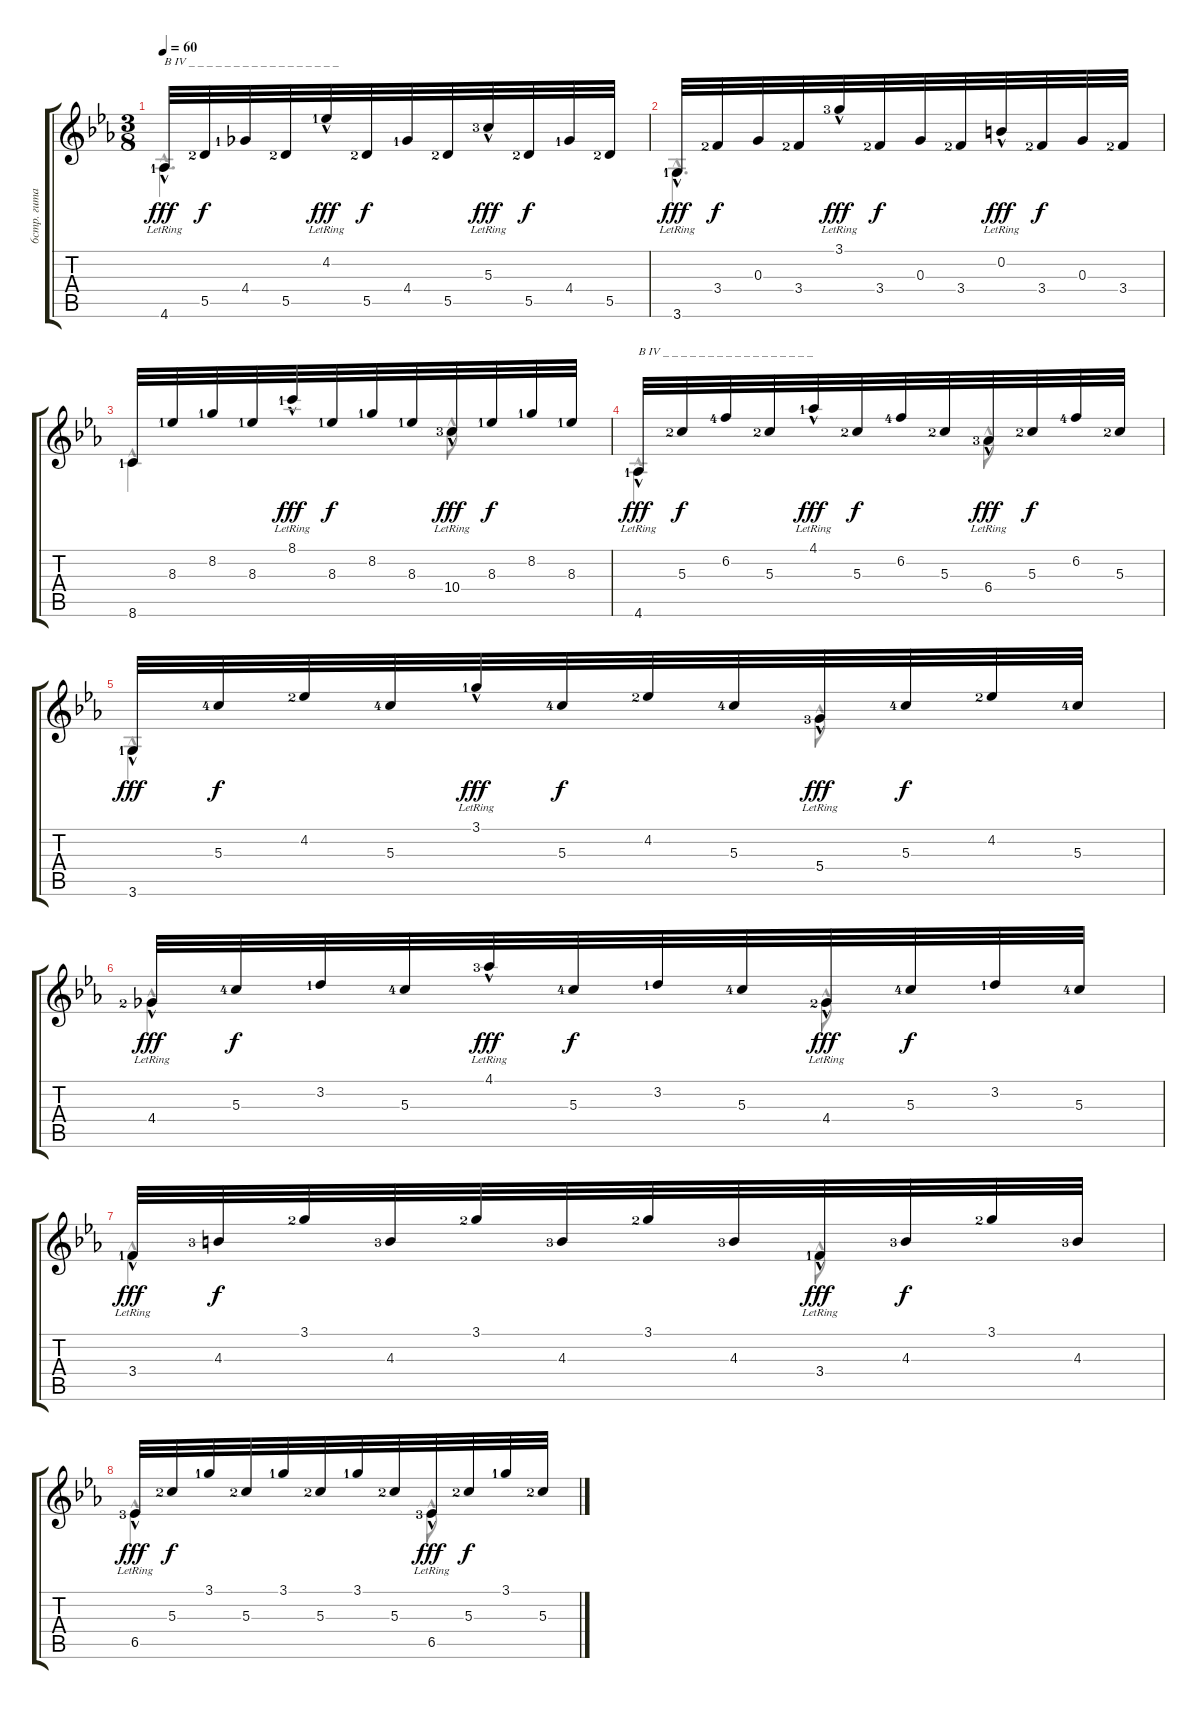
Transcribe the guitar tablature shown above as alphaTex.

\track ("6стр. гитара" "6стр. гита") {instrument acousticguitarnylon}
\staff {score tabs}
\tuning (E4 B3 G3 D3 A2 E2) {hide}
\voice
\ts (3 8)
\tempo 60
\clef g2
\ks cminor
4.6{hac lr lf 2}.32{txt "B IV _ _ _ _ _ _ _ _ _ _ _ _ _ _ _ _ _" dy fff} 5.5{lf 3}.32{dy f} 4.4{lf 2}.32 5.5{lf 3}.32 4.2{hac lr lf 2}.32{dy fff} 5.5{lf 3}.32{dy f} 4.4{lf 2}.32 5.5{lf 3}.32 5.3{hac lr lf 4}.32{dy fff} 5.5{lf 3}.32{dy f} 4.4{lf 2}.32 5.5{lf 3}.32 |
3.6{hac lr lf 2}.32{dy fff} 3.4{lf 3}.32{dy f} 0.3.32 3.4{lf 3}.32 3.1{hac lr lf 4}.32{dy fff} 3.4{lf 3}.32{dy f} 0.3.32 3.4{lf 3}.32 0.2{hac lr}.32{dy fff} 3.4{lf 3}.32{dy f} 0.3.32 3.4{lf 3}.32 |
8.6{lf 2}.32 8.3{lf 2}.32 8.2{lf 2}.32 8.3{lf 2}.32 8.1{hac lr lf 2}.32{dy fff} 8.3{lf 2}.32{dy f} 8.2{lf 2}.32 8.3{lf 2}.32 10.4{hac lr lf 4}.32{dy fff} 8.3{lf 2}.32{dy f} 8.2{lf 2}.32 8.3{lf 2}.32 |
4.6{hac lr lf 2}.32{txt "B IV _ _ _ _ _ _ _ _ _ _ _ _ _ _ _ _ _" dy fff} 5.3{lf 3}.32{dy f} 6.2{lf 5}.32 5.3{lf 3}.32 4.1{hac lr lf 2}.32{dy fff} 5.3{lf 3}.32{dy f} 6.2{lf 5}.32 5.3{lf 3}.32 6.4{hac lr lf 4}.32{dy fff} 5.3{lf 3}.32{dy f} 6.2{lf 5}.32 5.3{lf 3}.32 |
3.6{hac lf 2}.32{dy fff} 5.3{lf 5}.32{dy f} 4.2{lf 3}.32 5.3{lf 5}.32 3.1{hac lr lf 2}.32{dy fff} 5.3{lf 5}.32{dy f} 4.2{lf 3}.32 5.3{lf 5}.32 5.4{hac lr lf 4}.32{dy fff} 5.3{lf 5}.32{dy f} 4.2{lf 3}.32 5.3{lf 5}.32 |
4.4{hac lr lf 3}.32{dy fff} 5.3{lf 5}.32{dy f} 3.2{lf 2}.32 5.3{lf 5}.32 4.1{hac lr lf 4}.32{dy fff} 5.3{lf 5}.32{dy f} 3.2{lf 2}.32 5.3{lf 5}.32 4.4{hac lr lf 3}.32{dy fff} 5.3{lf 5}.32{dy f} 3.2{lf 2}.32 5.3{lf 5}.32 |
3.4{hac lr lf 2}.32{dy fff} 4.3{lf 4}.32{dy f} 3.1{lf 3}.32 4.3{lf 4}.32 3.1{lf 3}.32 4.3{lf 4}.32 3.1{lf 3}.32 4.3{lf 4}.32 3.4{hac lr lf 2}.32{dy fff} 4.3{lf 4}.32{dy f} 3.1{lf 3}.32 4.3{lf 4}.32 |
6.5{hac lr lf 4}.32{dy fff} 5.3{lf 3}.32{dy f} 3.1{lf 2}.32 5.3{lf 3}.32 3.1{lf 2}.32 5.3{lf 3}.32 3.1{lf 2}.32 5.3{lf 3}.32 6.5{hac lr lf 4}.32{dy fff} 5.3{lf 3}.32{dy f} 3.1{lf 2}.32 5.3{lf 3}.32
\voice
\clef g2
\ottava regular
\simile none
\ks cminor
4.6{hac}.4{d dy fff} |
3.6{hac}.4{d} |
8.6{hac}.4 10.4{hac}.8 |
4.6{hac}.4 6.4{hac}.8 |
3.6{hac}.4 5.4{hac}.8 |
4.4{hac}.4 4.4{hac}.8 |
3.4{hac}.4 3.4{hac}.8 |
6.5{hac}.4 6.5{hac}.8
